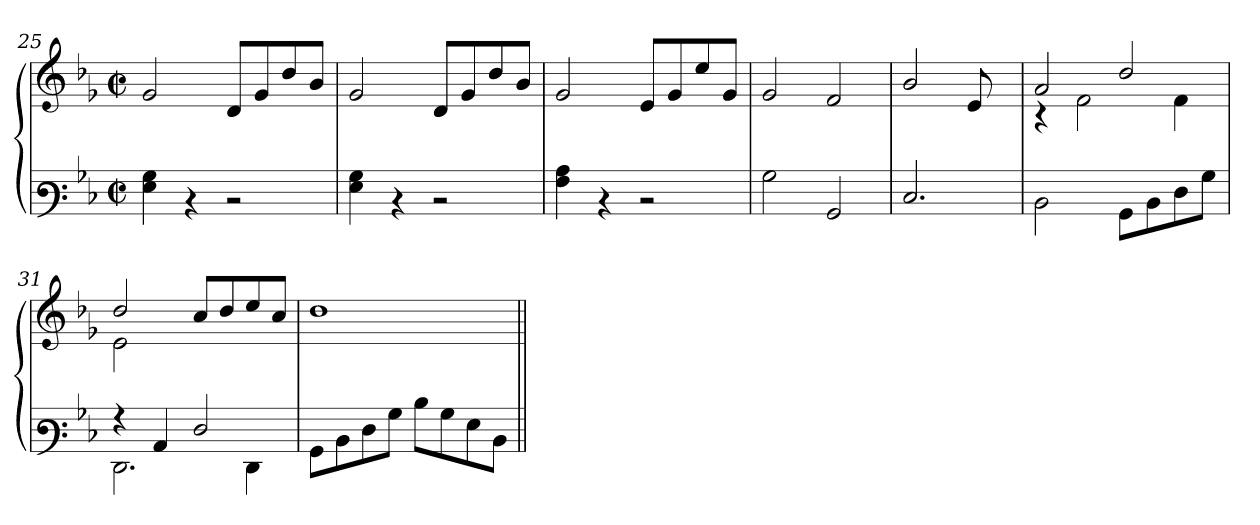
**kern	**kern
*part1	*part1
*staff2	*staff1
!!LO:LB:g=z
*clefF3	*clefG3
*k[b-e-]	*k[b-e-]
*M2/2	*M2/2
*met(c|)	*met(c|)
=25	=25
4G\ 4B-\	2e-/
4rD	.
2rD	8B-/L
.	8e-/
.	8b-/
.	8g/J
=26	=26
4G\ 4B-\	2e-/
4rD	.
2rD	8B-/L
.	8e-/
.	8b-/
.	8g/J
=27	=27
4A\ 4c\	2e-/
4rD	.
2rD	8c/L
.	8e-/
.	8cc/
.	8e-/J
=28	=28
2B-\	2e-/
2BB-/	2d/
=29	=29
2.E-/	2g/
.	8c/L
.	8ryy
=30	=30
*	*^
2D\	2f/	4rG
.	.	2d\
8BB-\L	2b-/	.
8D\	.	.
8F\	.	4d\
8B-\J	.	.
=31	=31	=31
*^	*	*
4rA	2.FF\	2b-/	2c\
4C/	.	.	.
2F/	.	8a/L	2ryy
.	.	8b-/	.
.	4FF\	8cc/	.
.	.	8a/J	.
*v	*v	*	*
*	*v	*v
!!LO:LB:g=z
=32	=32
8BB-\L	1b-
8D\	.
8F\	.
8B-\J	.
8d\L	.
8B-\	.
8G\	.
8D\J	.
=||	=||
*-	*-
